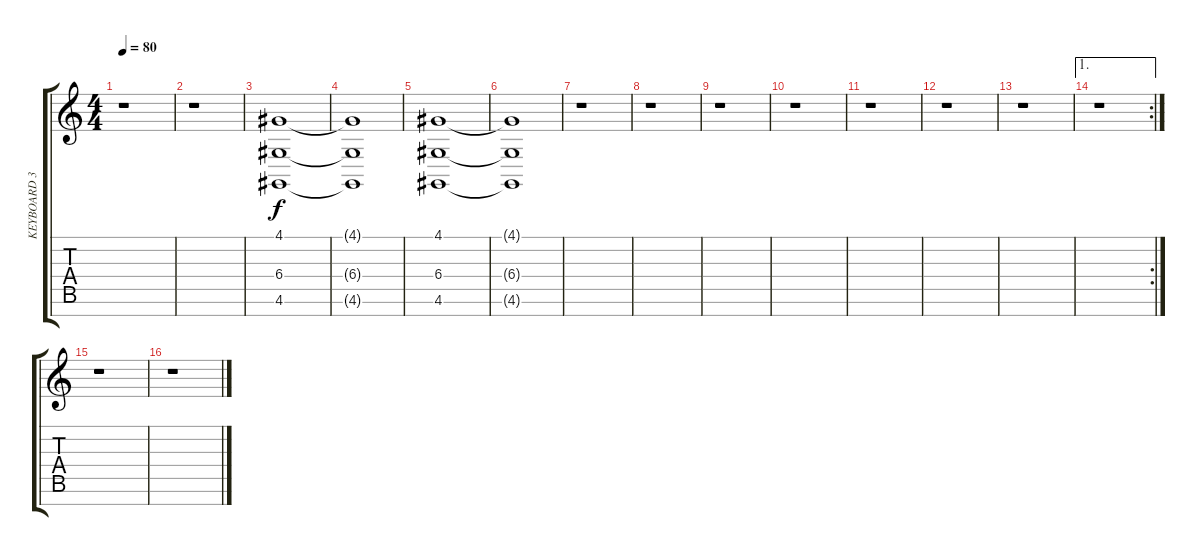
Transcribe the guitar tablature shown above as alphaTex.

\track ("KEYBOARD 3" "KEYBOARD 3") {instrument churchorgan}
\staff {score tabs}
\tuning (E4 B3 G3 D3 A2 E2 B1) {hide}
\ts (4 4)
\tempo 80
\clef g2
\ks c
r.1{dy f} |
r.1 |
(4.1 6.4 4.6).1 |
(4.1{t} 6.4{t} 4.6{t}).1 |
(4.1 6.4 4.6).1 |
(4.1{t} 6.4{t} 4.6{t}).1 |
r.1 |
r.1 |
r.1 |
r.1 |
r.1 |
r.1 |
r.1 |
\ae 1
\rc 2
r.1 |
r.1 |
r.1
